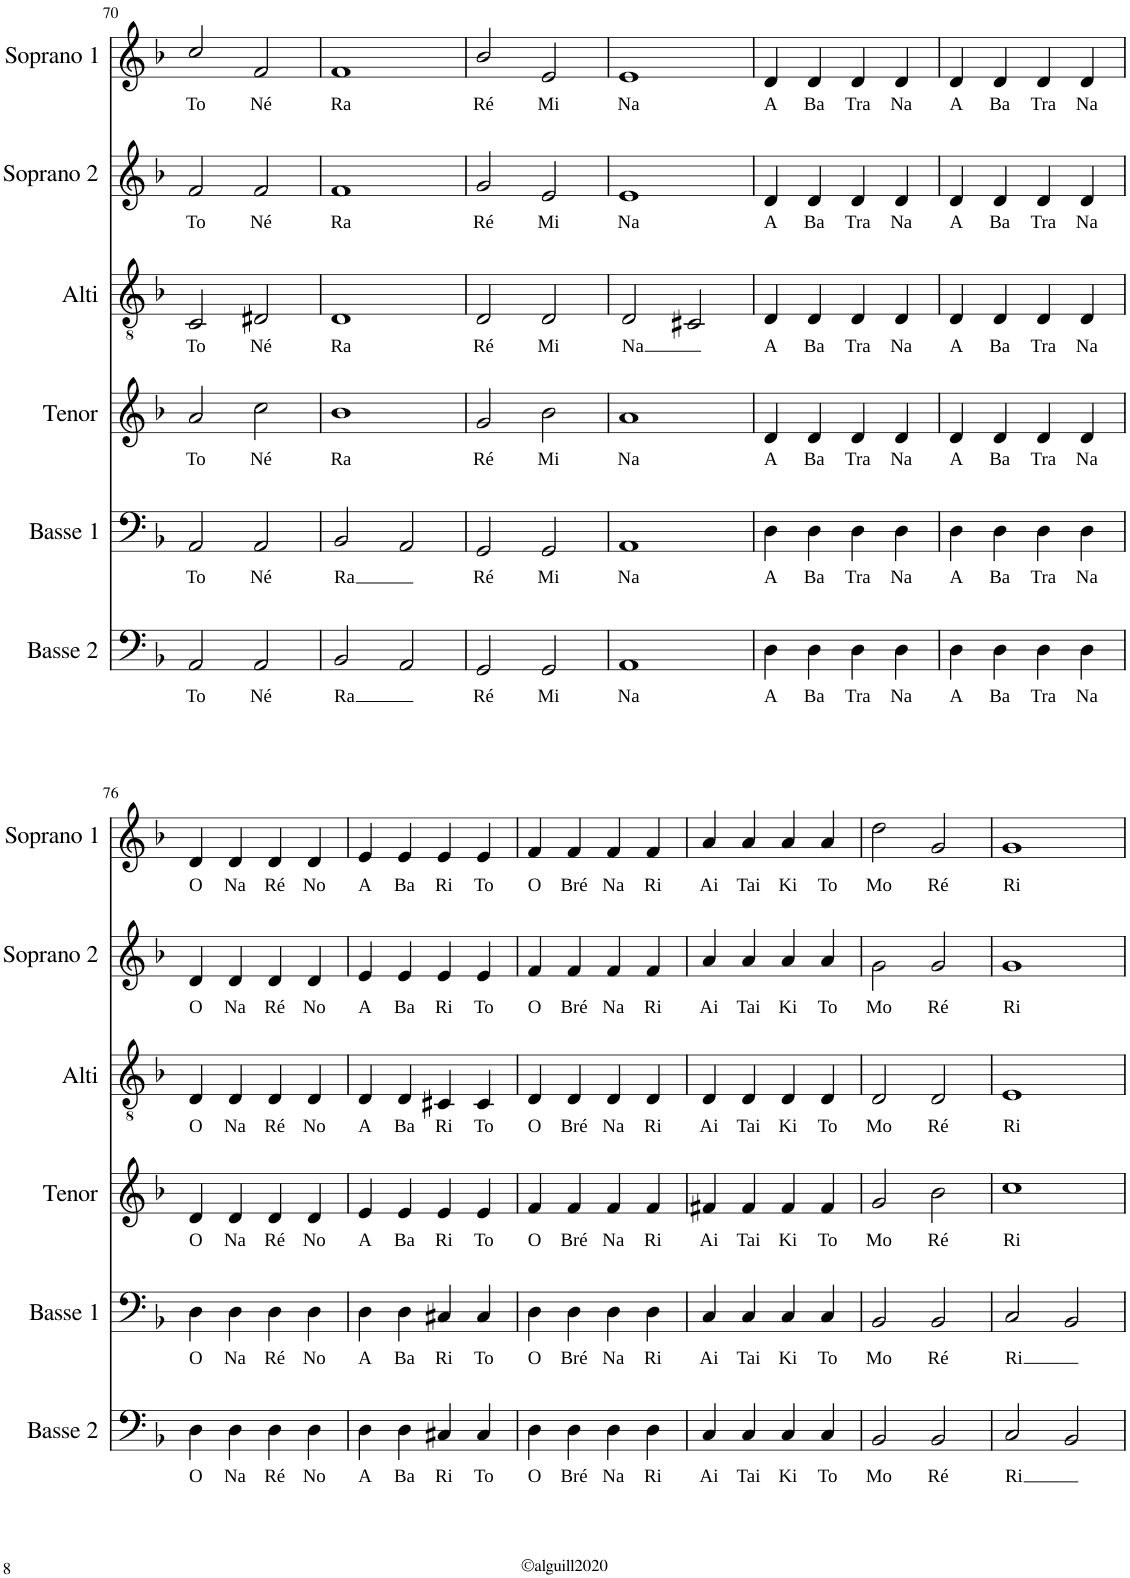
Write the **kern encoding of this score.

**kern	**text	**kern	**text	**kern	**text	**kern	**text	**kern	**text	**kern	**text
*part6	*part6	*part5	*part5	*part4	*part4	*part3	*part3	*part2	*part2	*part1	*part1
*staff6	*staff6	*staff5	*staff5	*staff4	*staff4	*staff3	*staff3	*staff2	*staff2	*staff1	*staff1
*I"BAsse 2	*	*I"Basse 1	*	*I"Ténor	*	*I"Alti	*	*I"Soprano 2	*	*I"Soprano 1	*
*I'Basse 2	*	*I'Basse 1	*	*	*	*I'Alti	*	*I'Soprano 2	*	*I'Soprano 1	*
!!LO:PB:g=z
*clefF4	*	*clefF4	*	*clefG2	*	*clefGv2	*	*clefG2	*	*clefG2	*
*	*	*	*	*	*	*Trd1c2	*	*Trd4c7	*	*	*
*k[b-]	*	*k[b-]	*	*k[b-]	*	*k[b-]	*	*k[b-]	*	*k[b-]	*
*d:	*	*d:	*	*d:	*	*d:	*	*d:	*	*d:	*
*M4/4	*	*M4/4	*	*M4/4	*	*M4/4	*	*M4/4	*	*M4/4	*
*met(c)	*	*met(c)	*	*met(c)	*	*met(c)	*	*met(c)	*	*met(c)	*
=70	=70	=70	=70	=70	=70	=70	=70	=70	=70	=70	=70
!	!LO:LY:b	!	!LO:LY:b	!	!LO:LY:b	!	!LO:LY:b	!	!LO:LY:b	!	!LO:LY:b
2AA/	To	2AA/	To	2a/	To	2C/	To	2f/	To	2cc/	To
!	!LO:LY:b	!	!LO:LY:b	!	!LO:LY:b	!	!LO:LY:b	!	!LO:LY:b	!	!LO:LY:b
2AA/	Né	2AA/	Né	2cc\	Né	2D#X/	Né	2f/	Né	2f/	Né
=71	=71	=71	=71	=71	=71	=71	=71	=71	=71	=71	=71
!	!LO:LY:b	!	!LO:LY:b	!	!LO:LY:b	!	!LO:LY:b	!	!LO:LY:b	!	!LO:LY:b
2BB-/	Ra	2BB-/	Ra	1b-	Ra	1D	Ra	1f	Ra	1f	Ra
2AA/	.	2AA/	.	.	.	.	.	.	.	.	.
=72	=72	=72	=72	=72	=72	=72	=72	=72	=72	=72	=72
!	!LO:LY:b	!	!LO:LY:b	!	!LO:LY:b	!	!LO:LY:b	!	!LO:LY:b	!	!LO:LY:b
2GG/	Ré	2GG/	Ré	2g/	Ré	2D/	Ré	2g/	Ré	2b-/	Ré
!	!LO:LY:b	!	!LO:LY:b	!	!LO:LY:b	!	!LO:LY:b	!	!LO:LY:b	!	!LO:LY:b
2GG/	Mi	2GG/	Mi	2b-\	Mi	2D/	Mi	2e/	Mi	2e/	Mi
=73	=73	=73	=73	=73	=73	=73	=73	=73	=73	=73	=73
!	!LO:LY:b	!	!LO:LY:b	!	!LO:LY:b	!	!LO:LY:b	!	!LO:LY:b	!	!LO:LY:b
1AA	Na	1AA	Na	1a	Na	2D/	Na	1e	Na	1e	Na
.	.	.	.	.	.	2C#X/	.	.	.	.	.
=74	=74	=74	=74	=74	=74	=74	=74	=74	=74	=74	=74
!	!LO:LY:b	!	!LO:LY:b	!	!LO:LY:b	!	!LO:LY:b	!	!LO:LY:b	!	!LO:LY:b
4D\	A	4D\	A	4d/	A	4D/	A	4d/	A	4d/	A
!	!LO:LY:b	!	!LO:LY:b	!	!LO:LY:b	!	!LO:LY:b	!	!LO:LY:b	!	!LO:LY:b
4D\	Ba	4D\	Ba	4d/	Ba	4D/	Ba	4d/	Ba	4d/	Ba
!	!LO:LY:b	!	!LO:LY:b	!	!LO:LY:b	!	!LO:LY:b	!	!LO:LY:b	!	!LO:LY:b
4D\	Tra	4D\	Tra	4d/	Tra	4D/	Tra	4d/	Tra	4d/	Tra
!	!LO:LY:b	!	!LO:LY:b	!	!LO:LY:b	!	!LO:LY:b	!	!LO:LY:b	!	!LO:LY:b
4D\	Na	4D\	Na	4d/	Na	4D/	Na	4d/	Na	4d/	Na
=75	=75	=75	=75	=75	=75	=75	=75	=75	=75	=75	=75
!	!LO:LY:b	!	!LO:LY:b	!	!LO:LY:b	!	!LO:LY:b	!	!LO:LY:b	!	!LO:LY:b
4D\	A	4D\	A	4d/	A	4D/	A	4d/	A	4d/	A
!	!LO:LY:b	!	!LO:LY:b	!	!LO:LY:b	!	!LO:LY:b	!	!LO:LY:b	!	!LO:LY:b
4D\	Ba	4D\	Ba	4d/	Ba	4D/	Ba	4d/	Ba	4d/	Ba
!	!LO:LY:b	!	!LO:LY:b	!	!LO:LY:b	!	!LO:LY:b	!	!LO:LY:b	!	!LO:LY:b
4D\	Tra	4D\	Tra	4d/	Tra	4D/	Tra	4d/	Tra	4d/	Tra
!	!LO:LY:b	!	!LO:LY:b	!	!LO:LY:b	!	!LO:LY:b	!	!LO:LY:b	!	!LO:LY:b
4D\	Na	4D\	Na	4d/	Na	4D/	Na	4d/	Na	4d/	Na
!!LO:LB:g=z
=76	=76	=76	=76	=76	=76	=76	=76	=76	=76	=76	=76
!	!LO:LY:b	!	!LO:LY:b	!	!LO:LY:b	!	!LO:LY:b	!	!LO:LY:b	!	!LO:LY:b
4D\	O	4D\	O	4d/	O	4D/	O	4d/	O	4d/	O
!	!LO:LY:b	!	!LO:LY:b	!	!LO:LY:b	!	!LO:LY:b	!	!LO:LY:b	!	!LO:LY:b
4D\	Na	4D\	Na	4d/	Na	4D/	Na	4d/	Na	4d/	Na
!	!LO:LY:b	!	!LO:LY:b	!	!LO:LY:b	!	!LO:LY:b	!	!LO:LY:b	!	!LO:LY:b
4D\	Ré	4D\	Ré	4d/	Ré	4D/	Ré	4d/	Ré	4d/	Ré
!	!LO:LY:b	!	!LO:LY:b	!	!LO:LY:b	!	!LO:LY:b	!	!LO:LY:b	!	!LO:LY:b
4D\	No	4D\	No	4d/	No	4D/	No	4d/	No	4d/	No
=77	=77	=77	=77	=77	=77	=77	=77	=77	=77	=77	=77
!	!LO:LY:b	!	!LO:LY:b	!	!LO:LY:b	!	!LO:LY:b	!	!LO:LY:b	!	!LO:LY:b
4D\	A	4D\	A	4e/	A	4D/	A	4e/	A	4e/	A
!	!LO:LY:b	!	!LO:LY:b	!	!LO:LY:b	!	!LO:LY:b	!	!LO:LY:b	!	!LO:LY:b
4D\	Ba	4D\	Ba	4e/	Ba	4D/	Ba	4e/	Ba	4e/	Ba
!	!LO:LY:b	!	!LO:LY:b	!	!LO:LY:b	!	!LO:LY:b	!	!LO:LY:b	!	!LO:LY:b
4C#X/	Ri	4C#X/	Ri	4e/	Ri	4C#X/	Ri	4e/	Ri	4e/	Ri
!	!LO:LY:b	!	!LO:LY:b	!	!LO:LY:b	!	!LO:LY:b	!	!LO:LY:b	!	!LO:LY:b
4C#/	To	4C#/	To	4e/	To	4C#/	To	4e/	To	4e/	To
=78	=78	=78	=78	=78	=78	=78	=78	=78	=78	=78	=78
!	!LO:LY:b	!	!LO:LY:b	!	!LO:LY:b	!	!LO:LY:b	!	!LO:LY:b	!	!LO:LY:b
4D\	O	4D\	O	4f/	O	4D/	O	4f/	O	4f/	O
!	!LO:LY:b	!	!LO:LY:b	!	!LO:LY:b	!	!LO:LY:b	!	!LO:LY:b	!	!LO:LY:b
4D\	Bré	4D\	Bré	4f/	Bré	4D/	Bré	4f/	Bré	4f/	Bré
!	!LO:LY:b	!	!LO:LY:b	!	!LO:LY:b	!	!LO:LY:b	!	!LO:LY:b	!	!LO:LY:b
4D\	Na	4D\	Na	4f/	Na	4D/	Na	4f/	Na	4f/	Na
!	!LO:LY:b	!	!LO:LY:b	!	!LO:LY:b	!	!LO:LY:b	!	!LO:LY:b	!	!LO:LY:b
4D\	Ri	4D\	Ri	4f/	Ri	4D/	Ri	4f/	Ri	4f/	Ri
=79	=79	=79	=79	=79	=79	=79	=79	=79	=79	=79	=79
!	!LO:LY:b	!	!LO:LY:b	!	!LO:LY:b	!	!LO:LY:b	!	!LO:LY:b	!	!LO:LY:b
4C/	Ai	4C/	Ai	4f#X/	Ai	4D/	Ai	4a/	Ai	4a/	Ai
!	!LO:LY:b	!	!LO:LY:b	!	!LO:LY:b	!	!LO:LY:b	!	!LO:LY:b	!	!LO:LY:b
4C/	Tai	4C/	Tai	4f#/	Tai	4D/	Tai	4a/	Tai	4a/	Tai
!	!LO:LY:b	!	!LO:LY:b	!	!LO:LY:b	!	!LO:LY:b	!	!LO:LY:b	!	!LO:LY:b
4C/	Ki	4C/	Ki	4f#/	Ki	4D/	Ki	4a/	Ki	4a/	Ki
!	!LO:LY:b	!	!LO:LY:b	!	!LO:LY:b	!	!LO:LY:b	!	!LO:LY:b	!	!LO:LY:b
4C/	To	4C/	To	4f#/	To	4D/	To	4a/	To	4a/	To
=80	=80	=80	=80	=80	=80	=80	=80	=80	=80	=80	=80
!	!LO:LY:b	!	!LO:LY:b	!	!LO:LY:b	!	!LO:LY:b	!	!LO:LY:b	!	!LO:LY:b
2BB-/	Mo	2BB-/	Mo	2g/	Mo	2D/	Mo	2g\	Mo	2dd\	Mo
!	!LO:LY:b	!	!LO:LY:b	!	!LO:LY:b	!	!LO:LY:b	!	!LO:LY:b	!	!LO:LY:b
2BB-/	Ré	2BB-/	Ré	2b-\	Ré	2D/	Ré	2g/	Ré	2g/	Ré
=81	=81	=81	=81	=81	=81	=81	=81	=81	=81	=81	=81
!	!LO:LY:b	!	!LO:LY:b	!	!LO:LY:b	!	!LO:LY:b	!	!LO:LY:b	!	!LO:LY:b
2C/	Ri	2C/	Ri	1cc	Ri	1E	Ri	1g	Ri	1g	Ri
2BB-/	.	2BB-/	.	.	.	.	.	.	.	.	.
=	=	=	=	=	=	=	=	=	=	=	=
*-	*-	*-	*-	*-	*-	*-	*-	*-	*-	*-	*-
